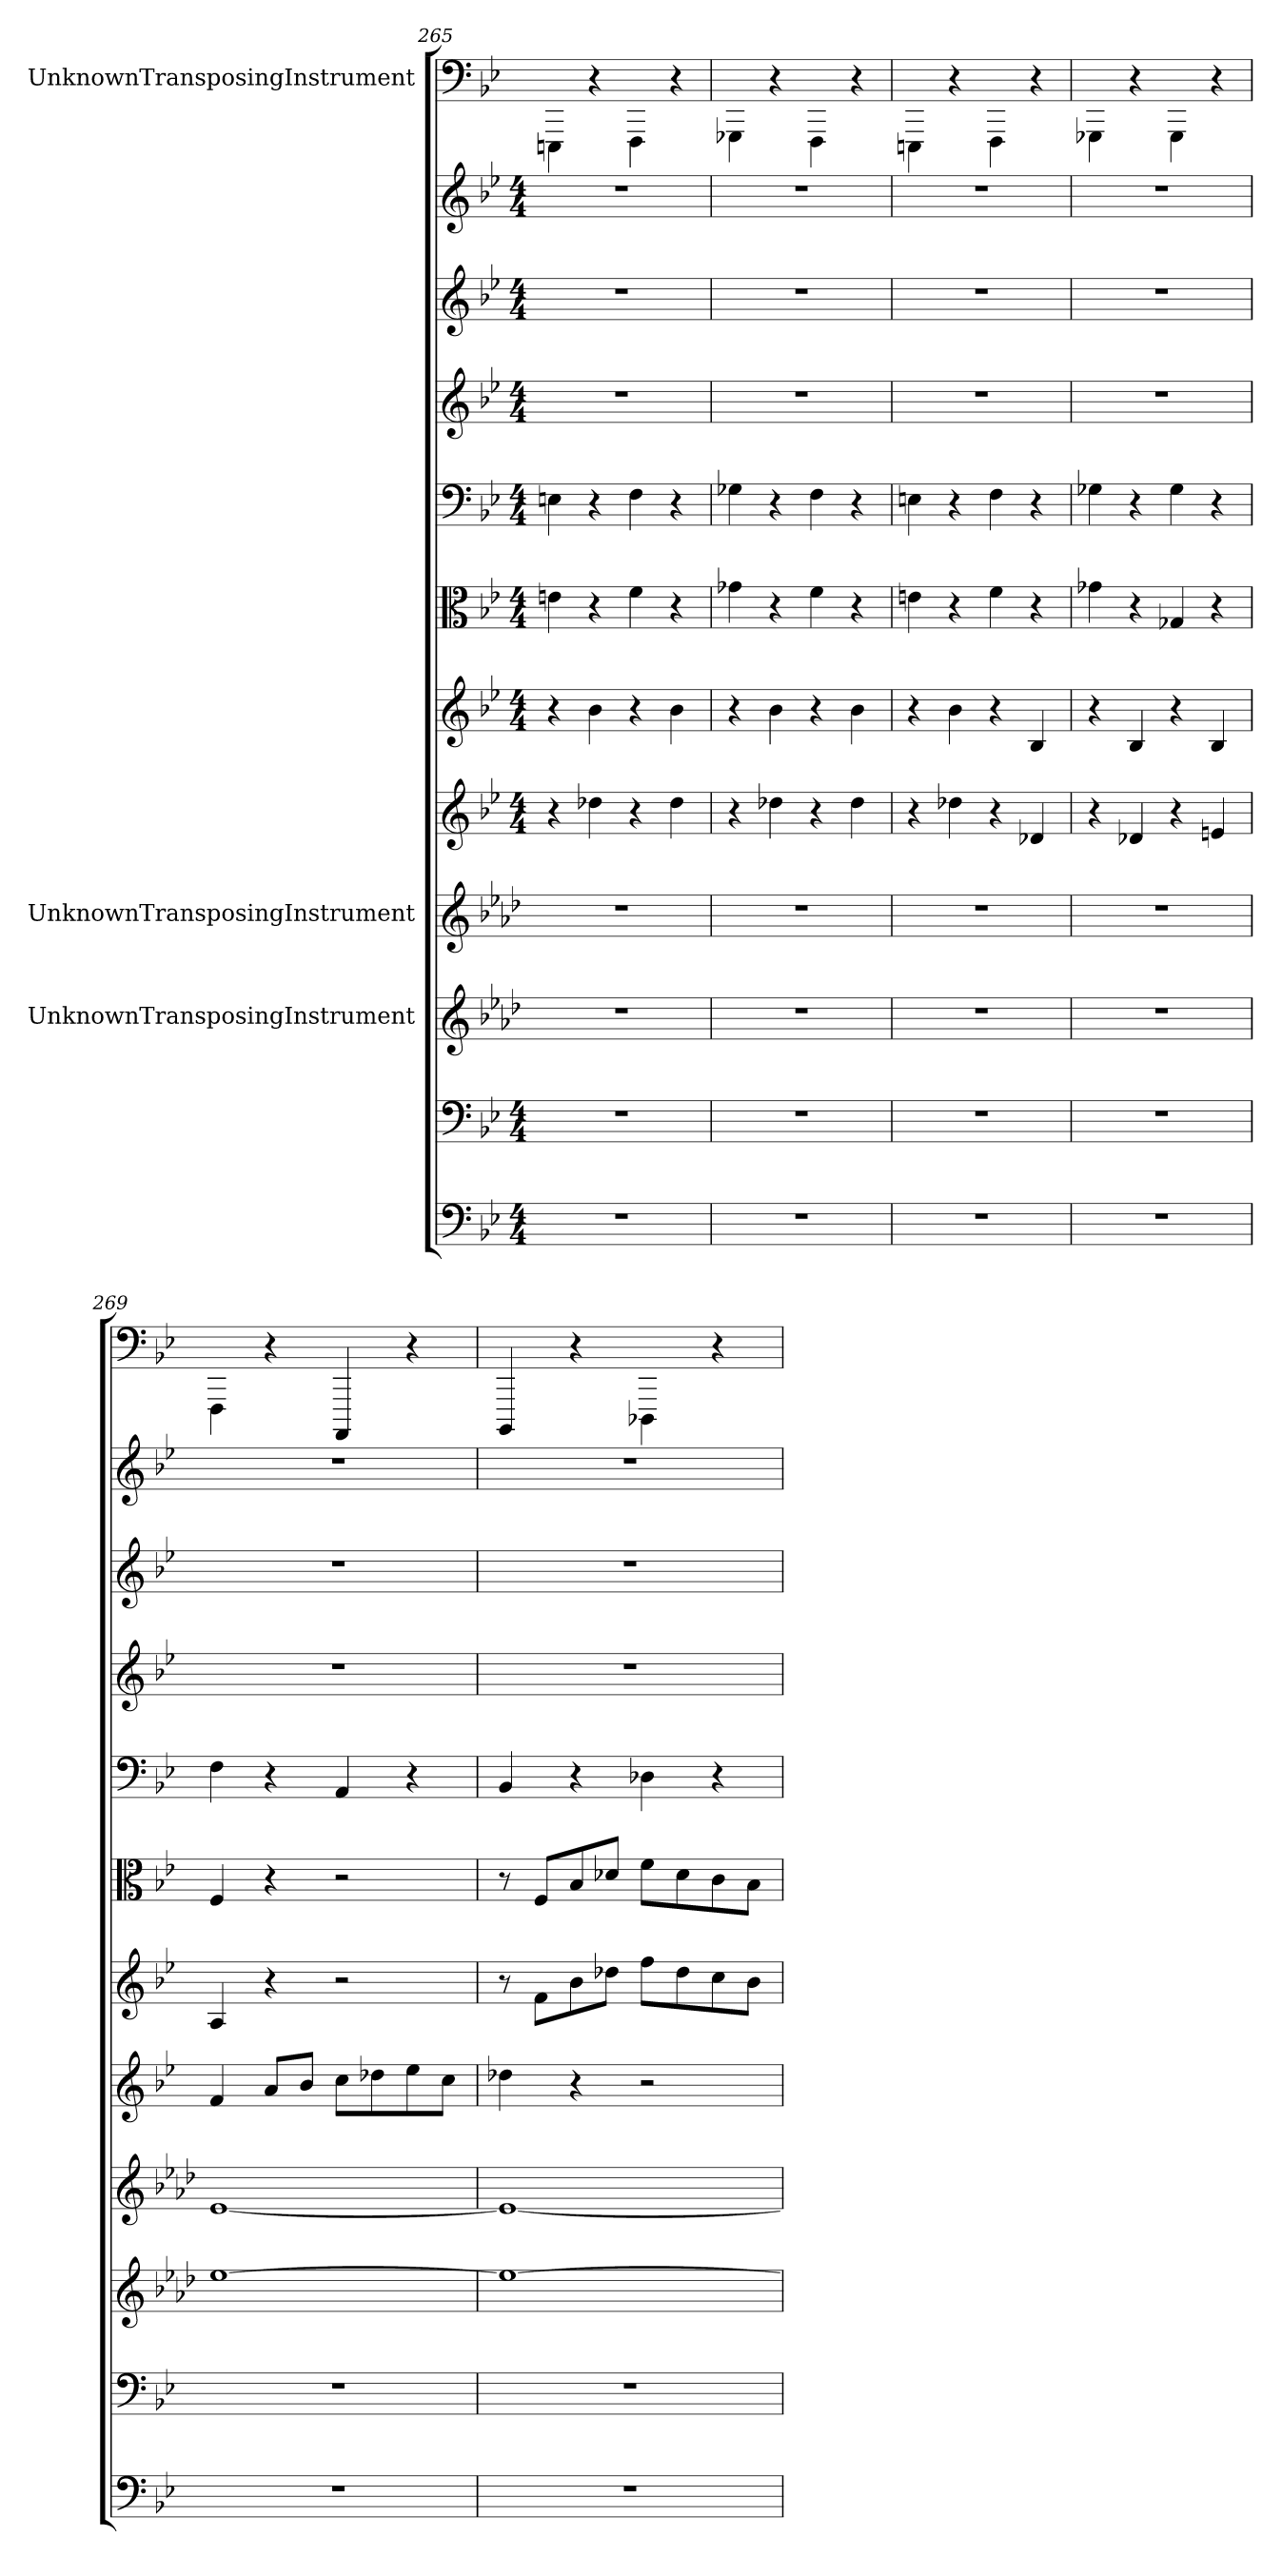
**kern	**kern	**kern	**kern	**kern	**kern	**kern	**kern	**kern	**kern	**kern	**kern
*part12	*part11	*part10	*part9	*part8	*part7	*part6	*part5	*part4	*part3	*part2	*part1
*staff12	*staff11	*staff10	*staff9	*staff8	*staff7	*staff6	*staff5	*staff4	*staff3	*staff2	*staff1
*	*	*I"UnknownTransposingInstrument	*I"UnknownTransposingInstrument	*	*	*	*	*	*	*	*I"UnknownTransposingInstrument
*clefF4	*clefF4	*clefG2	*clefG2	*clefG2	*clefG2	*clefC3	*clefF4	*clefG2	*clefG2	*clefG2	*clefF4
*	*	*ITrd-1c-2	*ITrd-1c-2	*	*	*	*	*	*	*	*ITrd-7c-12
*k[b-e-]	*k[b-e-]	*k[b-e-]	*k[b-e-]	*k[b-e-]	*k[b-e-]	*k[b-e-]	*k[b-e-]	*k[b-e-]	*k[b-e-]	*k[b-e-]	*k[b-e-]
*M4/4	*M4/4	*	*	*M4/4	*M4/4	*M4/4	*M4/4	*M4/4	*M4/4	*M4/4	*
=265	=265	=265	=265	=265	=265	=265	=265	=265	=265	=265	=265
1r	1r	1r	1r	4r	4r	4en\	4En\	1r	1r	1r	4EEn\
.	.	.	.	4dd-X\	4b-\	4r	4r	.	.	.	4r
.	.	.	.	4r	4r	4f\	4F\	.	.	.	4FF\
.	.	.	.	4dd-\	4b-\	4r	4r	.	.	.	4r
=266	=266	=266	=266	=266	=266	=266	=266	=266	=266	=266	=266
1r	1r	1r	1r	4r	4r	4g-X\	4G-X\	1r	1r	1r	4GG-X\
.	.	.	.	4dd-X\	4b-\	4r	4r	.	.	.	4r
.	.	.	.	4r	4r	4f\	4F\	.	.	.	4FF\
.	.	.	.	4dd-\	4b-\	4r	4r	.	.	.	4r
=267	=267	=267	=267	=267	=267	=267	=267	=267	=267	=267	=267
1r	1r	1r	1r	4r	4r	4en\	4En\	1r	1r	1r	4EEn\
.	.	.	.	4dd-X\	4b-\	4r	4r	.	.	.	4r
.	.	.	.	4r	4r	4f\	4F\	.	.	.	4FF\
.	.	.	.	4d-X/	4B-/	4r	4r	.	.	.	4r
=268	=268	=268	=268	=268	=268	=268	=268	=268	=268	=268	=268
1r	1r	1r	1r	4r	4r	4g-X\	4G-X\	1r	1r	1r	4GG-X\
.	.	.	.	4d-X/	4B-/	4r	4r	.	.	.	4r
.	.	.	.	4r	4r	4G-X/	4G-\	.	.	.	4GG-\
.	.	.	.	4en/	4B-/	4r	4r	.	.	.	4r
=269	=269	=269	=269	=269	=269	=269	=269	=269	=269	=269	=269
1r	1r	[1ff\	[1f/	4f/	4A/	4F/	4F\	1r	1r	1r	4FF\
.	.	.	.	8a/L	4r	4r	4r	.	.	.	4r
.	.	.	.	8b-/J	.	.	.	.	.	.	.
.	.	.	.	8cc\L	2r	2r	4AA/	.	.	.	4AAA/
.	.	.	.	8dd-X\	.	.	.	.	.	.	.
.	.	.	.	8ee-\	.	.	4r	.	.	.	4r
.	.	.	.	8cc\J	.	.	.	.	.	.	.
=270	=270	=270	=270	=270	=270	=270	=270	=270	=270	=270	=270
1r	1r	1ff\_	1f/_	4dd-X\	8r	8r	4BB-/	1r	1r	1r	4BBB-/
.	.	.	.	.	8f\L	8F/L	.	.	.	.	.
.	.	.	.	4r	8b-\	8B-/	4r	.	.	.	4r
.	.	.	.	.	8dd-X\J	8d-X/J	.	.	.	.	.
.	.	.	.	2r	8ff\L	8f\L	4D-X\	.	.	.	4DD-X\
.	.	.	.	.	8dd-\	8d-\	.	.	.	.	.
.	.	.	.	.	8cc\	8c\	4r	.	.	.	4r
.	.	.	.	.	8b-\J	8B-\J	.	.	.	.	.
=	=	=	=	=	=	=	=	=	=	=	=
*-	*-	*-	*-	*-	*-	*-	*-	*-	*-	*-	*-
